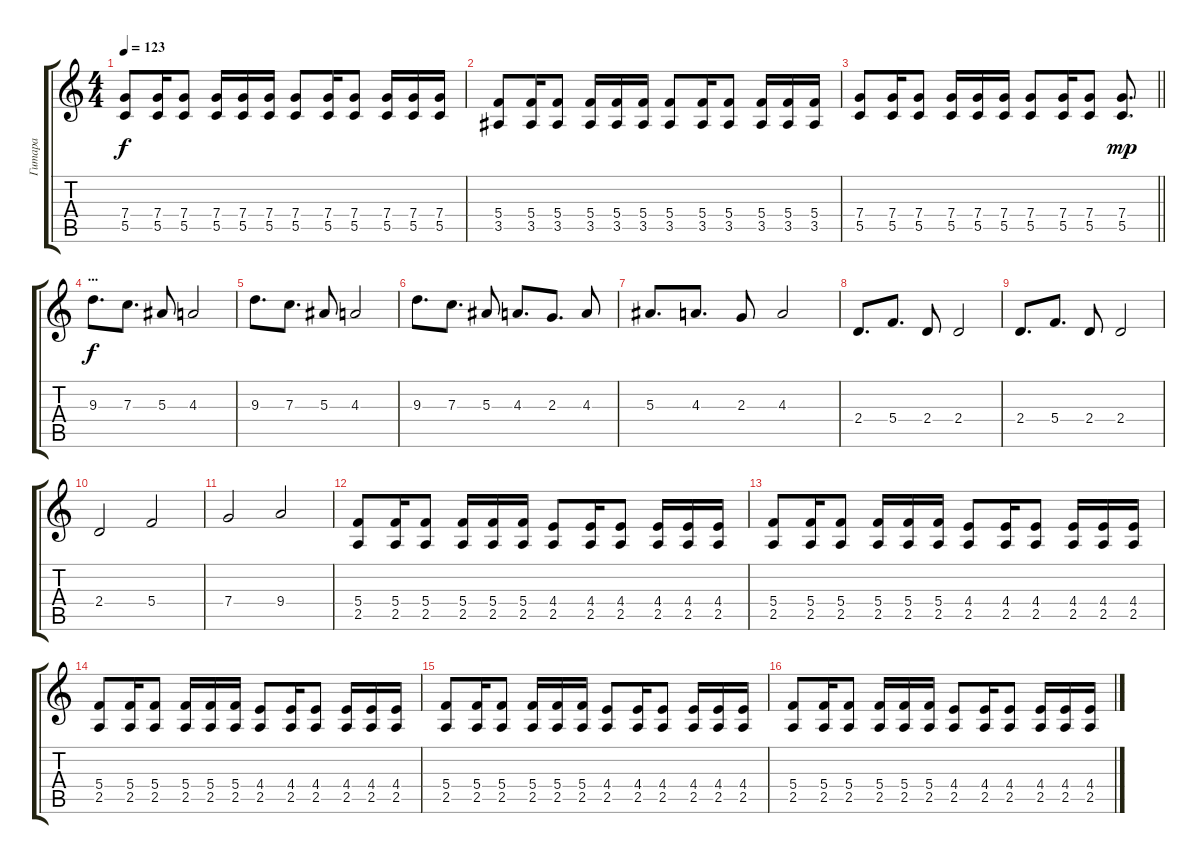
\track ("Гитара" "Гитара") {instrument distortionguitar}
\staff {score tabs}
\tuning (D4 A3 F3 C3 G2 D2) {hide}
\ts (4 4)
\tempo 123
\clef g2
\ks c
(7.4 5.5).8{dy f} (7.4 5.5).16 (7.4 5.5).8 (7.4 5.5).16 (7.4 5.5).16 (7.4 5.5).16 (7.4 5.5).8 (7.4 5.5).16 (7.4 5.5).8 (7.4 5.5).16 (7.4 5.5).16 (7.4 5.5).16 |
(5.4 3.5).8 (5.4 3.5).16 (5.4 3.5).8 (5.4 3.5).16 (5.4 3.5).16 (5.4 3.5).16 (5.4 3.5).8 (5.4 3.5).16 (5.4 3.5).8 (5.4 3.5).16 (5.4 3.5).16 (5.4 3.5).16 |
\barLineRight lightlight
(7.4 5.5).8 (7.4 5.5).16 (7.4 5.5).8 (7.4 5.5).16 (7.4 5.5).16 (7.4 5.5).16 (7.4 5.5).8 (7.4 5.5).16 (7.4 5.5).8 (7.4 5.5).8{d dy mp} |
\section ("" "...")
9.3.8{d dy f} 7.3.8{d} 5.3.8 4.3.2 |
9.3.8{d} 7.3.8{d} 5.3.8 4.3.2 |
9.3.8{d} 7.3.8{d} 5.3.8 4.3.8{d} 2.3.8{d} 4.3.8 |
5.3.8{d} 4.3.8{d} 2.3.8 4.3.2 |
2.4.8{d} 5.4.8{d} 2.4.8 2.4.2 |
2.4.8{d} 5.4.8{d} 2.4.8 2.4.2 |
2.4.2 5.4.2 |
7.4.2 9.4.2 |
(5.4 2.5).8{instrument electricguitarclean} (5.4 2.5).16 (5.4 2.5).8 (5.4 2.5).16 (5.4 2.5).16 (5.4 2.5).16 (4.4 2.5).8 (4.4 2.5).16 (4.4 2.5).8 (4.4 2.5).16 (4.4 2.5).16 (4.4 2.5).16 |
(5.4 2.5).8 (5.4 2.5).16 (5.4 2.5).8 (5.4 2.5).16 (5.4 2.5).16 (5.4 2.5).16 (4.4 2.5).8 (4.4 2.5).16 (4.4 2.5).8 (4.4 2.5).16 (4.4 2.5).16 (4.4 2.5).16 |
(5.4 2.5).8 (5.4 2.5).16 (5.4 2.5).8 (5.4 2.5).16 (5.4 2.5).16 (5.4 2.5).16 (4.4 2.5).8 (4.4 2.5).16 (4.4 2.5).8 (4.4 2.5).16 (4.4 2.5).16 (4.4 2.5).16 |
(5.4 2.5).8 (5.4 2.5).16 (5.4 2.5).8 (5.4 2.5).16 (5.4 2.5).16 (5.4 2.5).16 (4.4 2.5).8 (4.4 2.5).16 (4.4 2.5).8 (4.4 2.5).16 (4.4 2.5).16 (4.4 2.5).16 |
(5.4 2.5).8 (5.4 2.5).16 (5.4 2.5).8 (5.4 2.5).16 (5.4 2.5).16 (5.4 2.5).16 (4.4 2.5).8 (4.4 2.5).16 (4.4 2.5).8 (4.4 2.5).16 (4.4 2.5).16 (4.4 2.5).16
